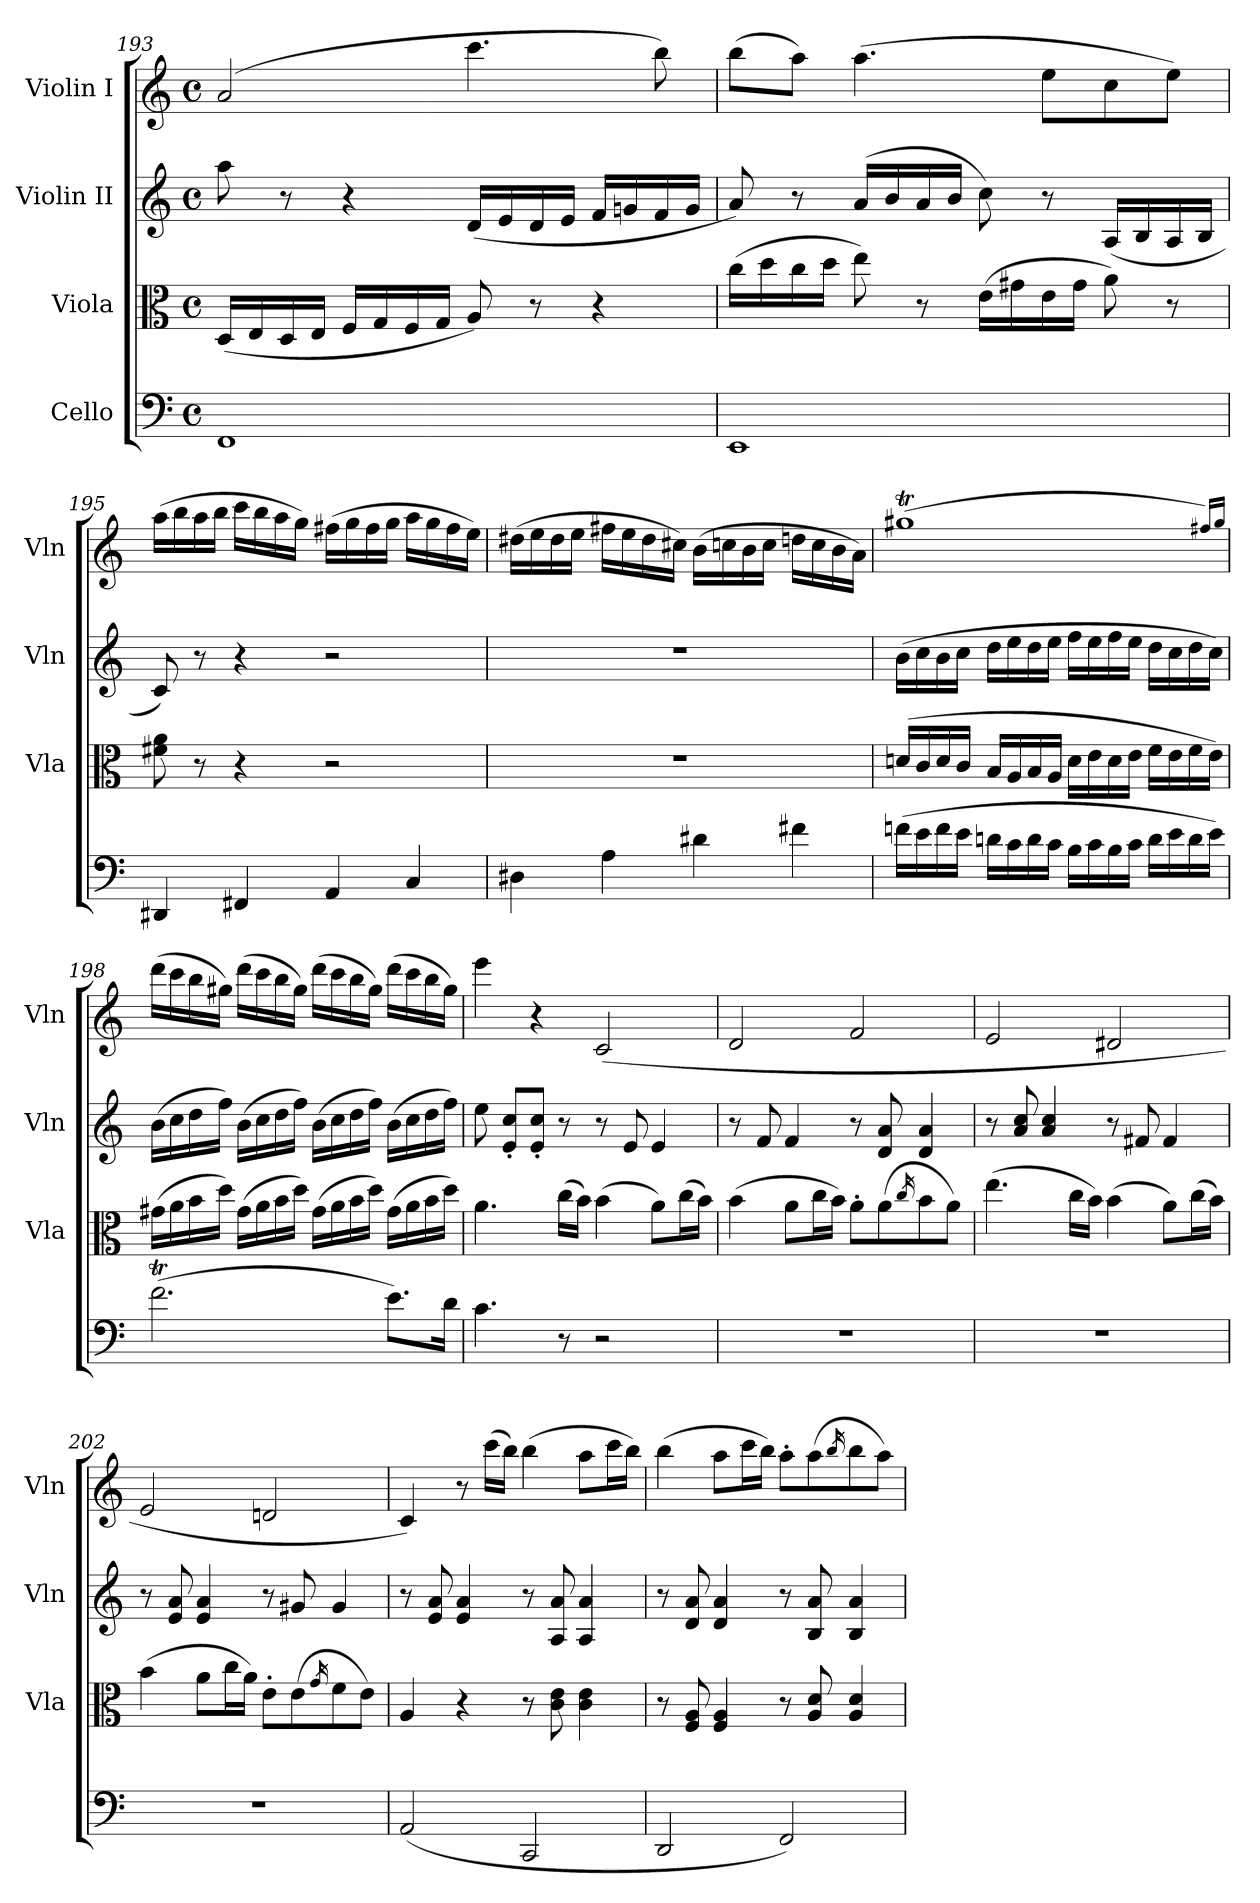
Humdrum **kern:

**kern	**kern	**kern	**kern
*part4	*part3	*part2	*part1
*staff4	*staff3	*staff2	*staff1
*I"Cello	*I"Viola	*I"Violin II	*I"Violin I
*	*I'Vla	*I'Vln	*I'Vln
*clefF4	*clefC3	*clefG2	*clefG2
*k[]	*k[]	*k[]	*k[]
*M4/4	*M4/4	*M4/4	*M4/4
*met(c)	*met(c)	*met(c)	*met(c)
=193	=193	=193	=193
1FF	(<16D/LL	8aa\	(>2a/
.	16E/	.	.
.	16D/	8r	.
.	16E/JJ	.	.
.	16F/LL	4r	.
.	16G/	.	.
.	16F/	.	.
.	16G/JJ	.	.
.	8A/)	(<16d/LL	4.ccc\
.	.	16e/	.
.	8r	16d/	.
.	.	16e/JJ	.
.	4r	16f/LL	.
.	.	16gn/	.
.	.	16f/	8bb\)
.	.	16g/JJ	.
=194	=194	=194	=194
1EE	(>16cc\LL	8a/)	(>8bb\L
.	16dd\	.	.
.	16cc\	8r	8aa\J)
.	16dd\JJ	.	.
.	8ee\)	(>16a/LL	(>4.aa\
.	.	16b/	.
.	8r	16a/	.
.	.	16b/JJ	.
.	(>16e\LL	8cc\)	.
.	16g#X\	.	.
.	16e\	8r	8ee\L
.	16g#\JJ	.	.
.	8a\)	(<16A/LL	8cc\
.	.	16B/	.
.	8r	16A/	8ee\J)
.	.	16B/JJ	.
!!LO:LB:g=z
=195	=195	=195	=195
4DD#X/	8f#X\ 8a\	8c/)	(>16aa\LL
.	.	.	16bb\
.	8r	8r	16aa\
.	.	.	16bb\JJ
4FF#X/	4r	4r	16ccc\LL
.	.	.	16bb\
.	.	.	16aa\
.	.	.	16gg\JJ)
4AA/	2r	2r	(>16ff#X\LL
.	.	.	16gg\
.	.	.	16ff#\
.	.	.	16gg\JJ
4C/	.	.	16aa\LL
.	.	.	16gg\
.	.	.	16ff#\
.	.	.	16ee\JJ)
=196	=196	=196	=196
4D#X\	1r	1r	(>16dd#X\LL
.	.	.	16ee\
.	.	.	16dd#\
.	.	.	16ee\JJ
4A\	.	.	16ff#X\LL
.	.	.	16ee\
.	.	.	16dd#\
.	.	.	16cc#X\JJ)
4d#X\	.	.	(>16b\LL
.	.	.	16ccn\
.	.	.	16b\
.	.	.	16cc\JJ
4f#X\	.	.	16ddn\LL
.	.	.	16cc\
.	.	.	16b\
.	.	.	16a\JJ)
=197	=197	=197	=197
(>16fn\LL	(>16dn/LL	(>16b\LL	(>1gg#Xt
16e\	16c/	16cc\	.
16f\	16d/	16b\	.
16e\JJ	16c/JJ	16cc\JJ	.
16dn\LL	16B/LL	16dd\LL	.
16c\	16A/	16ee\	.
16d\	16B/	16dd\	.
16c\JJ	16A/JJ	16ee\JJ	.
16B\LL	16d\LL	16ff\LL	.
16c\	16e\	16ee\	.
16B\	16d\	16ff\	.
16c\JJ	16e\JJ	16ee\JJ	.
16d\LL	16f\LL	16dd\LL	.
16e\	16e\	16cc\	.
16d\	16f\	16dd\	.
16e\JJ)	16e\JJ)	16cc\JJ)	.
.	.	.	16qff#X/LL)
.	.	.	16qgg#/JJ
=198	=198	=198	=198
(>2.fT\	(>16g#X\LL	(>16b\LL	(>16ddd\LL
.	16a\	16cc\	16ccc\
.	16b\	16dd\	16bb\
.	16dd\JJ)	16ff\JJ)	16gg#X\JJ)
.	(>16g#\LL	(>16b\LL	(>16ddd\LL
.	16a\	16cc\	16ccc\
.	16b\	16dd\	16bb\
.	16dd\JJ)	16ff\JJ)	16gg#\JJ)
.	(>16g#\LL	(>16b\LL	(>16ddd\LL
.	16a\	16cc\	16ccc\
.	16b\	16dd\	16bb\
.	16dd\JJ)	16ff\JJ)	16gg#\JJ)
8.e\L)	(>16g#\LL	(>16b\LL	(>16ddd\LL
.	16a\	16cc\	16ccc\
.	16b\	16dd\	16bb\
16d\Jk	16dd\JJ)	16ff\JJ)	16gg#\JJ)
!!LO:LB:g=z
=199	=199	=199	=199
4.c\	4.a\	8ee\	4eee\
.	.	8e/' 8cc/'L	.
.	.	8e/' 8cc/'J	4r
8r	(>16cc\LL	8r	.
.	16b\JJ)	.	.
2r	(>4b\	8r	(>2c/
.	.	8e/	.
.	8a\L)	4e/	.
.	(>16cc\L	.	.
.	16b\JJ)	.	.
=200	=200	=200	=200
1r	(>4b\	8r	2d/
.	.	8f/	.
.	8a\L	4f/	.
.	16cc\L	.	.
.	16b\JJ)	.	.
.	8a'\L	8r	2f/
.	(>8a\	8d/ 8a/	.
.	16qcc/	.	.
.	8b\	4d/ 4a/	.
.	8a\J)	.	.
=201	=201	=201	=201
1r	(>4.ee\	8r	2e/
.	.	8a/ 8cc/	.
.	.	4a/ 4cc/	.
.	16cc\LL	.	.
.	16b\JJ)	.	.
.	(>4b\	8r	2d#X/
.	.	8f#X/	.
.	8a\L)	4f#/	.
.	(>16cc\L	.	.
.	16b\JJ)	.	.
=202	=202	=202	=202
1r	(>4b\	8r	2e/
.	.	8e/ 8a/	.
.	8a\L	4e/ 4a/	.
.	16cc\L	.	.
.	16a\JJ)	.	.
.	8e'\L	8r	2dn/
.	(>8e\	8g#X/	.
.	16qg/	.	.
.	8f\	4g#/	.
.	8e\J)	.	.
=203	=203	=203	=203
(>2AA/	4A/	8r	4c/)
.	.	8e/ 8a/	.
.	4r	4e/ 4a/	8r
.	.	.	(>16ccc\LL
.	.	.	16bb\JJ)
2CC/	8r	8r	(>4bb\
.	8c\ 8e\	8A/ 8a/	.
.	4c\ 4e\	4A/ 4a/	8aa\L
.	.	.	16ccc\L
.	.	.	16bb\JJ)
=204	=204	=204	=204
2DD/	8r	8r	(>4bb\
.	8F/ 8A/	8d/ 8a/	.
.	4F/ 4A/	4d/ 4a/	8aa\L
.	.	.	16ccc\L
.	.	.	16bb\JJ)
2FF/)	8r	8r	8aa'\L
.	8A/ 8d/	8B/ 8a/	(>8aa\
.	.	.	16qbb/
.	4A/ 4d/	4B/ 4a/	8bb\
.	.	.	8aa\J)
=	=	=	=
*-	*-	*-	*-
